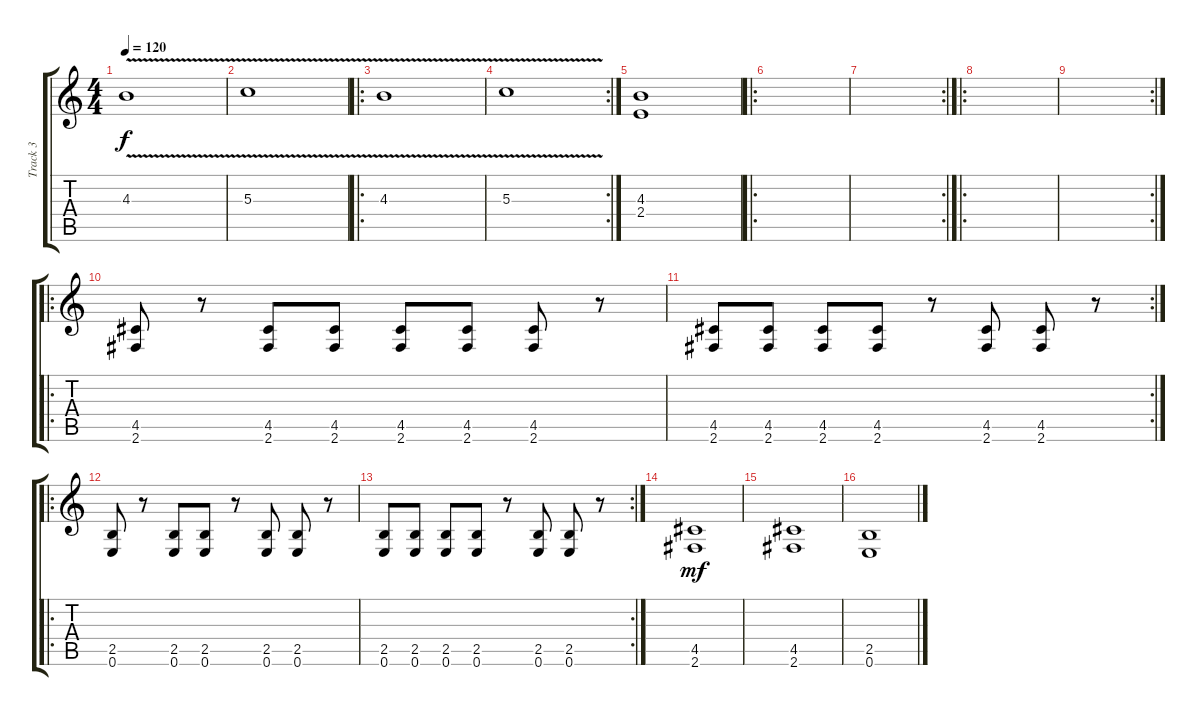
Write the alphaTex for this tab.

\track ("Track 3" "Track 3") {instrument distortionguitar}
\staff {score tabs}
\tuning (E4 B3 G3 D3 A2 E2) {hide}
\ts (4 4)
\tempo 120
\clef g2
\ks c
4.3{v}.1{dy f} |
5.3{v}.1 |
\ro
4.3{v}.1 |
\rc 2
5.3{v}.1 |
(4.3 2.4).1 |
\ro
|
\rc 2
|
\ro
|
\rc 2
|
\ro
(4.5 2.6).8 r.8 (4.5 2.6).8 (4.5 2.6).8 (4.5 2.6).8 (4.5 2.6).8 (4.5 2.6).8 r.8 |
\rc 2
(4.5 2.6).8 (4.5 2.6).8 (4.5 2.6).8 (4.5 2.6).8 r.8 (4.5 2.6).8 (4.5 2.6).8 r.8 |
\ro
(2.5 0.6).8 r.8 (2.5 0.6).8 (2.5 0.6).8 r.8 (2.5 0.6).8 (2.5 0.6).8 r.8 |
\rc 2
(2.5 0.6).8 (2.5 0.6).8 (2.5 0.6).8 (2.5 0.6).8 r.8 (2.5 0.6).8 (2.5 0.6).8 r.8 |
(4.5 2.6).1{dy mf} |
(4.5 2.6).1 |
(2.5 0.6).1
